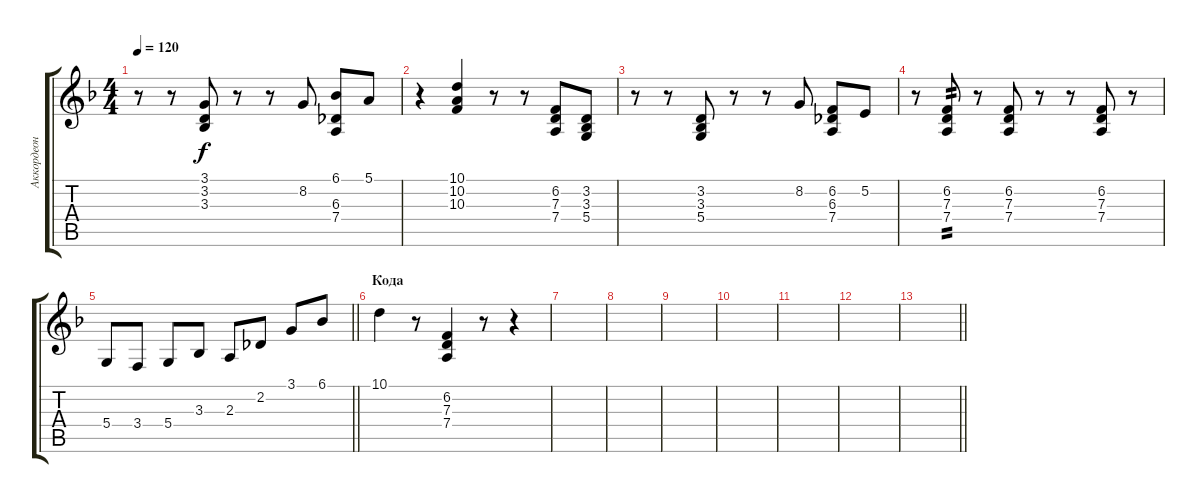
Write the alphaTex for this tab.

\track ("Аккордеон" "Аккордеон") {instrument tangoaccordion}
\staff {score tabs}
\tuning (E4 B3 G3 D3 A2 E2) {hide}
\ts (4 4)
\tempo 120
\clef g2
\ks dminor
r.8{dy f} r.8 (3.1 3.2 3.3).8 r.8 r.8 8.2.8 (6.1 6.3 7.4).8 5.1.8 |
r.4 (10.1 10.2 10.3).4 r.8 r.8 (6.2 7.3 7.4).8 (3.2 3.3 5.4).8 |
r.8 r.8 (3.2 3.3 5.4).8 r.8 r.8 8.2.8 (6.2 6.3 7.4).8 5.2.8 |
r.8 (6.2 7.3 7.4).8{tp 2} r.8 (6.2 7.3 7.4).8 r.8 r.8 (6.2 7.3 7.4).8 r.8 |
\barLineRight lightlight
5.4.8 3.4.8 5.4.8 3.3.8 2.3.8 2.2.8 3.1.8 6.1.8 |
\section ("" "Кода")
10.1.4 r.8 (6.2 7.3 7.4).4 r.8 r.4 |
|
|
|
|
|
|
\barLineRight lightlight
